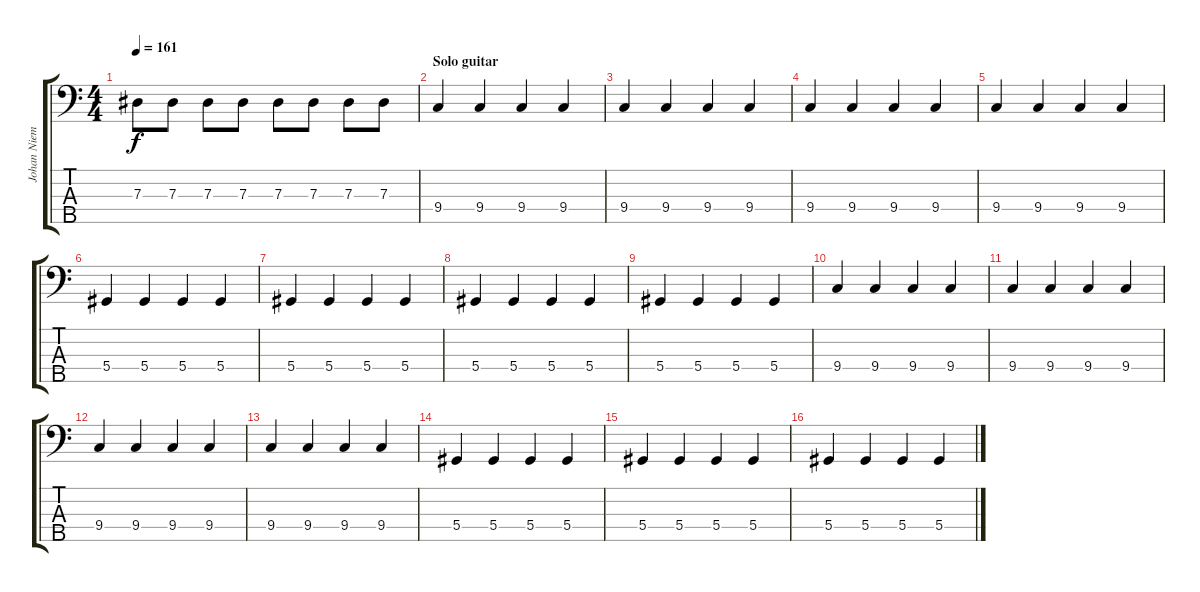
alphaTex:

\track ("Johan Niemann" "Johan Niem") {instrument electricbasspick}
\staff {score tabs}
\tuning (Gb2 Db2 Ab1 Eb1 Bb0) {hide}
\ts (4 4)
\tempo 161
\clef f4
\ks c
7.3.8{dy f} 7.3.8 7.3.8 7.3.8 7.3.8 7.3.8 7.3.8 7.3.8 |
\section ("" "Solo guitar")
9.4.4 9.4.4 9.4.4 9.4.4 |
9.4.4 9.4.4 9.4.4 9.4.4 |
9.4.4 9.4.4 9.4.4 9.4.4 |
9.4.4 9.4.4 9.4.4 9.4.4 |
5.4.4 5.4.4 5.4.4 5.4.4 |
5.4.4 5.4.4 5.4.4 5.4.4 |
5.4.4 5.4.4 5.4.4 5.4.4 |
5.4.4 5.4.4 5.4.4 5.4.4 |
9.4.4 9.4.4 9.4.4 9.4.4 |
9.4.4 9.4.4 9.4.4 9.4.4 |
9.4.4 9.4.4 9.4.4 9.4.4 |
9.4.4 9.4.4 9.4.4 9.4.4 |
5.4.4 5.4.4 5.4.4 5.4.4 |
5.4.4 5.4.4 5.4.4 5.4.4 |
5.4.4 5.4.4 5.4.4 5.4.4
